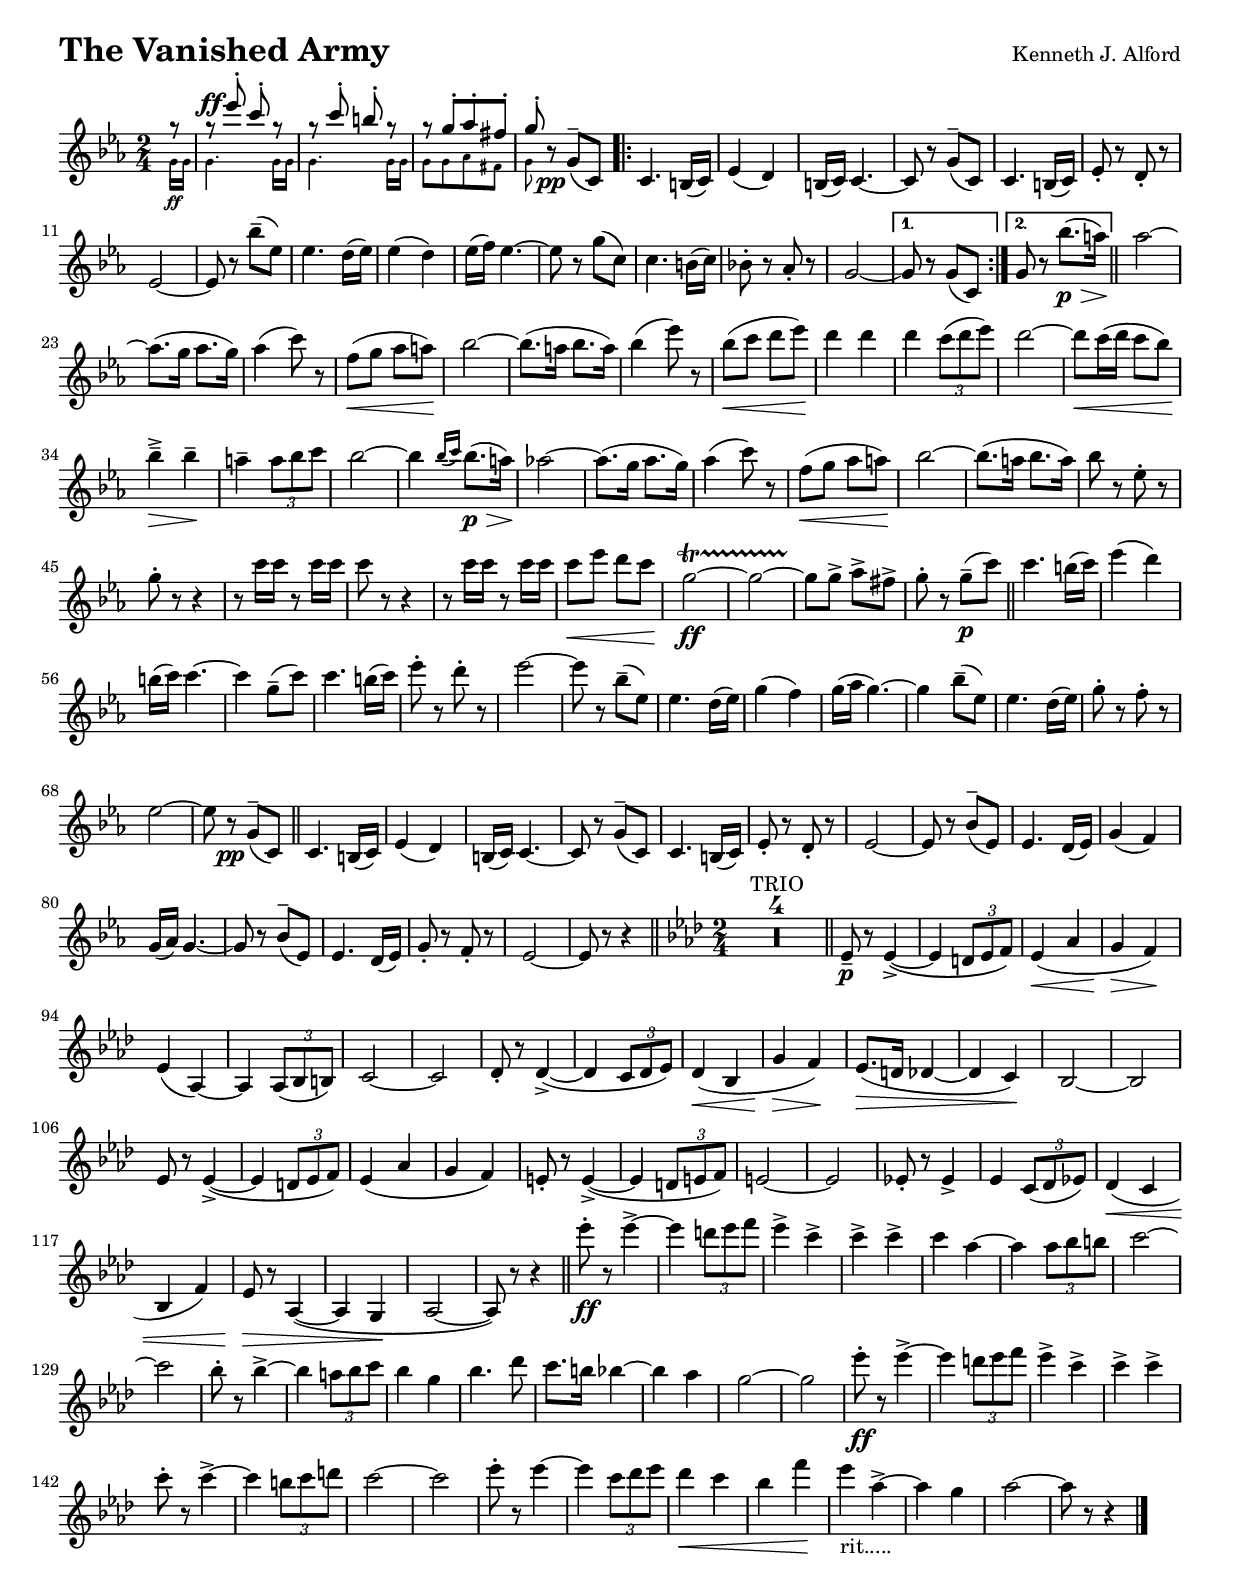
\version "2.18.0"
% When ready to include in collection: 1. Comment out top section.
% 				       2. Create include file of relative and
%					  header.
#(allow-volta-hook "||")
%Comment out from here
%
#(ly:set-option 'point-and-click #t)
%#(set-default-paper-size "a5" 'landscape)
#(set-default-paper-size "a4" 'portrait)
#(set-global-staff-size 18) % set staff-size when ready to print

\include "Marsch_format.ly"

%...to here
%
  \score {

    % Svenska Polisens Marscher: 1. Title    
    \relative c'' { 
    	    \key ees \major \time 2/4 
    	    \compressFullBarRests
    	    \set Score.markFormatter = #format-mark-box-letters
    	    
    	    \partial 8
    	    << {\set fontSize = #-4  % make note heads smaller
    	    	\override Stem #'direction = #DOWN
    	    	g16\ff g |g4. g16 g |g4. g16 g |g8 [g aes fis] |g8
    	    	\revert Stem #'direction
	    \unset fontSize  % return to default size
           }
	\\
	   {\override Stem #'direction = #UP 
	    g'8\rest |g8\rest^\ff ees'^. c^. g8\rest |g8\rest c^. b^. g8\rest 
	    g8\rest g^. [aes^. fis^.] | g^.
	    \revert Stem #'direction
	   }>>
	   
	   r\pp g,^- (c,)
	   
	   \repeat volta 2 {
	   	   c4. b16 (c) |ees4 (d) |b16 (c) c4.~ |c8 r g'^- (c,) 
	   	   c4. b16 (c) |ees8-. r d-. r |ees2~ |ees8 r bes''8-- (ees,)
	   	   ees4. d16 (ees) |ees4 (d) |ees16 (f) ees4.~ |ees8 r g (c,)
	   	   c4. b16 (c) |bes!8-. r aes-. r |g2~ }
	   \alternative {
	   	   {g8 r g (c,) }
	   	   {g'8 r bes'8.\p\> (a16)\! \bar "||" }
	   }

	   aes2~ |aes8. (g16 aes 8. g16) |aes 4 (c8) r |f,\< (g aes a)\!
	   bes2~ |bes8. (a16 bes8. a16) |bes4 (ees8) r |bes8\< (c d ees)\!
	   d4 d |d \times 2/3 {c8 (d ees)} |d2~ |d8\< c16 (d c8 bes)
	   bes4--->\>  bes--\! |a-- \times 2/3 {a8 bes c} |bes2~ 
	   bes4 \grace {bes16 (c)} bes8.\p\> (a16)\! |aes!2~ 
	   aes8. (g16 aes 8. g16) |aes 4 (c8) r |f,\< (g aes a)\!
	   bes2~ |bes8. (a16 bes8. a16) |bes8 r ees,-. r |g-. r r4 
	   r8 c16 c r8 c16 c |c8 r r4 |r8 c16 c r8 c16 c |c8\< ees d c
	   g2~\ff\startTrillSpan |g~ |g8\stopTrillSpan g-> aes-> fis-> 
	   g-. r g--\p (c) \bar "||"
	   c4. b16 (c) |ees4 (d) |b16 (c) c4.~ |c4 g8-- (c) |c4. b16 (c) 
	   ees8-. r d-. r |ees2~ |ees8 r bes-- (ees,) |ees4. d16 (ees)
	   g4 (f) |g16 (aes g4.~) |g4 bes8-- (ees,) ees4. d16 (ees) |g8-. r f-. r
	   ees2~ |ees8 r\pp g,^- (c,) \bar "||"
	   c4. b16 (c) |ees4 (d) |b16 (c) c4.~ |c8 r g'^- (c,) 
	   c4. b16 (c) |ees8-. r d-. r |ees2~ |ees8 r bes'^- (ees,) 
	   ees4. d16 (ees) |g4 (f) |g16 (aes) g4.~ |g8 r bes^- (ees,) 
	   ees4. d16 (ees) |g8-. r f-. r |ees2~ |ees8 r r4 \bar "||"
	   
	   \key aes \major \time 2/4
	   R2*4^\markup {TRIO} |\bar "||" ees8--\p r ees4->~ \( 
	   ees  \times 2/3 {d8 ees f\)} |ees4\< (aes |g\> f)\! |ees (aes,~) 
	   aes \times 2/3 {aes8 (bes b)}| c2~ |c |des8-. r des4->~ ( 
	   des \times 2/3 {c8 des ees)} |des4\< (bes |g'\> f\!) 
	   ees8.\> (d16 des4~ |des c\!) |bes2~ |bes |ees8 r ees4->~ ( 
	   ees \times 2/3 {d8 ees f)} |ees4 (aes |g f) |e8-. r e4->~ ( 
	   e \times 2/3 {d8 e f)} |e2~ |e |ees!8-. r ees4->  
	   ees \times 2/3 {c8 (des ees!)} |des4\< (c |bes f') |ees8\> r aes,4~ (
	   aes g\! |aes2~ |aes8) r r4 \bar "||"
	   ees'''8-.\ff r ees4->~ |ees \times 2/3 {d8 ees f} |ees4-> c-> |c-> c->
	   c aes~ |aes \times 2/3 {aes8 bes b} |c2~ |c |bes8-. r bes4->~
	   bes \times 2/3 {a8 bes c} |bes4 g |bes4. des8 |c8. b16 bes4~ |bes aes
	   g2~ |g |ees'8-.\ff r ees4->~ |ees \times 2/3 {d8 ees f} |ees4-> c-> 
	   c-> c-> |c8-. r c4->~ |c \times 2/3 {b8 c d} |c2~ |c |ees8-. r ees4~ 
	   ees \times 2/3 {c8 des ees} |des4\< c |bes f'\!
	   ees_\markup {rit.....} aes,->~ |aes g |aes2~ |aes8 r r4 \bar "|."
	   
	   
    }%end relative
    
    \header {
    	    piece = "The Vanished Army"
    	    composer = "Kenneth J. Alford"
    	}
    \layout {ragged-last = ##t
    	}
    	
  }%end score
